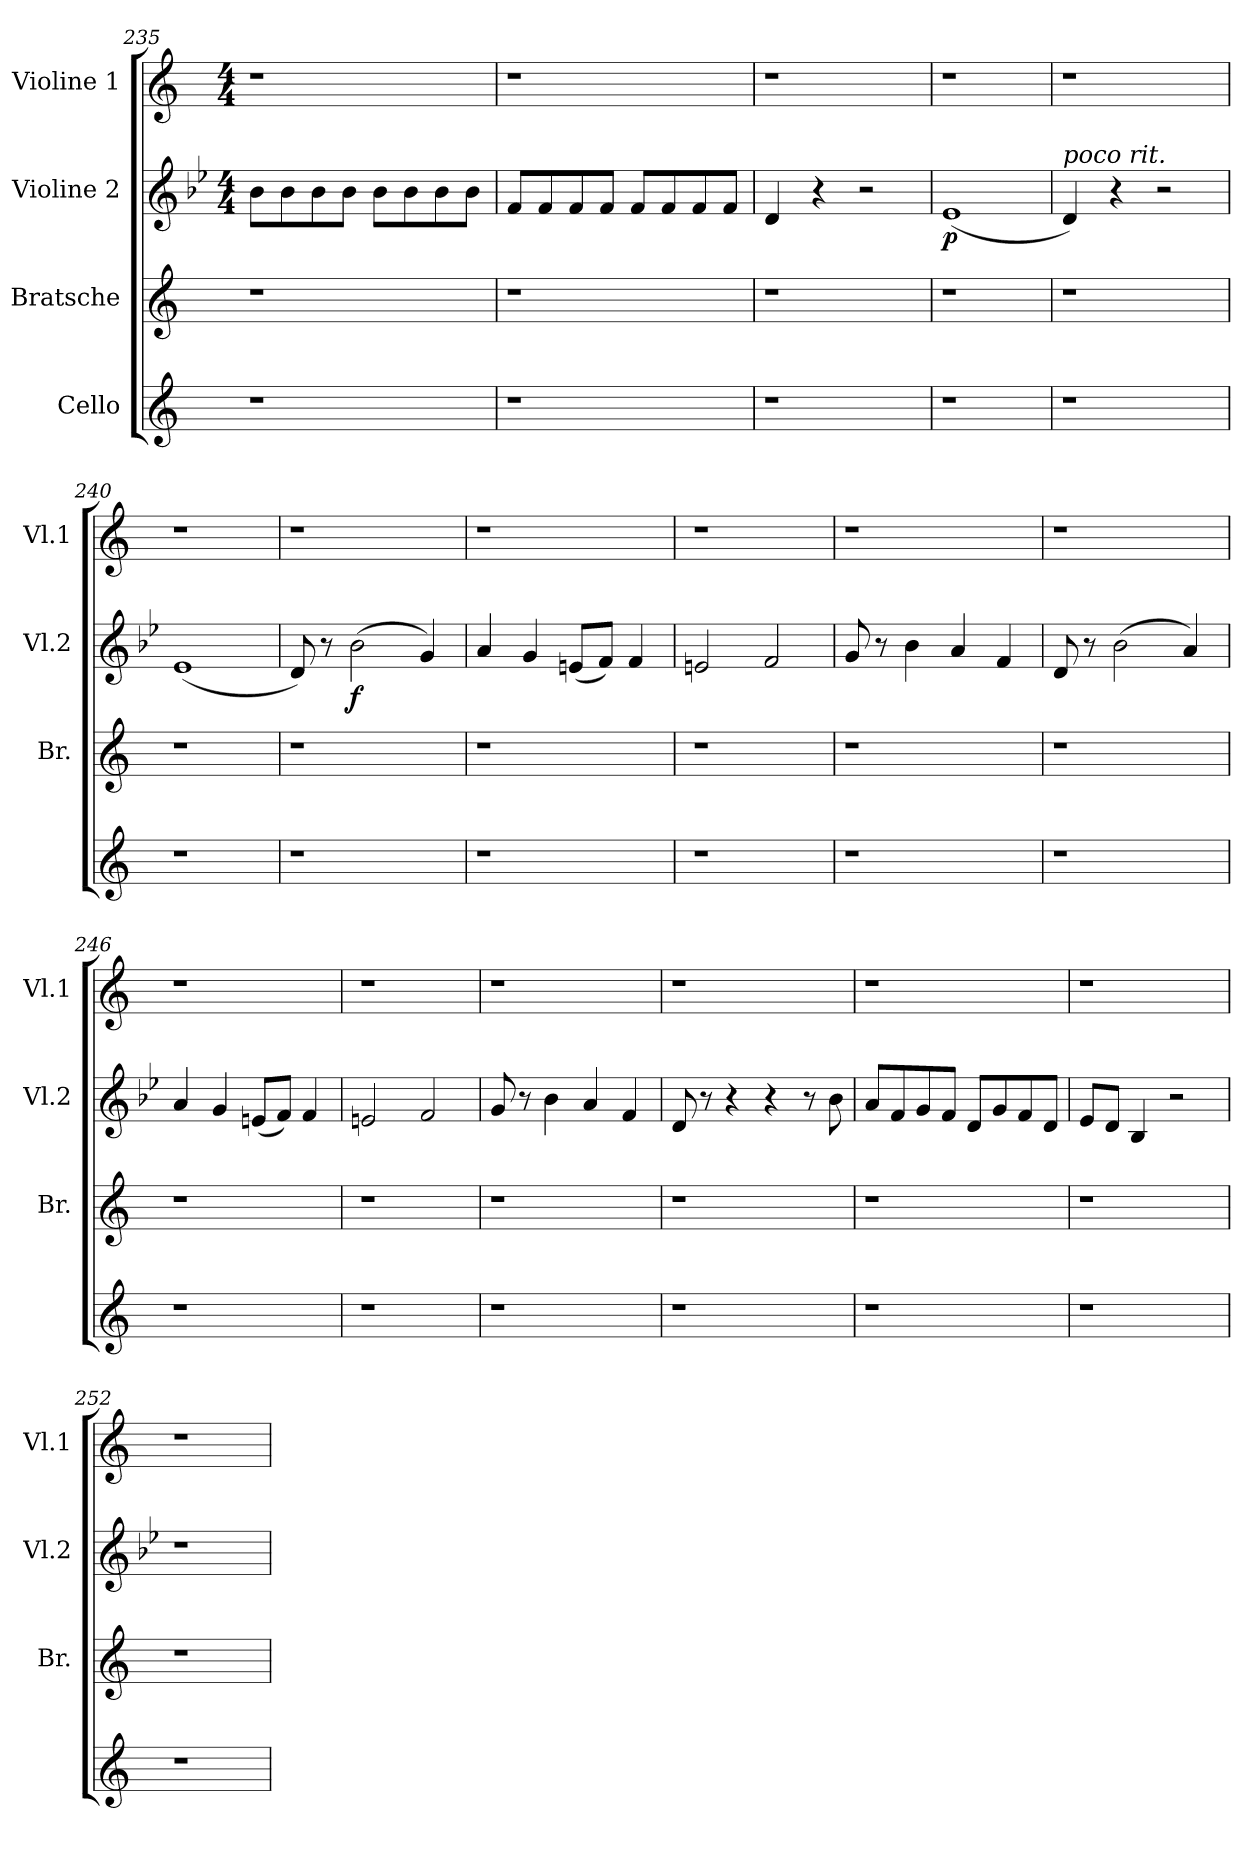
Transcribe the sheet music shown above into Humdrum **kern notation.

**kern	**kern	**kern	**dynam	**kern
*part4	*part3	*part2	*part2	*part1
*staff4	*staff3	*staff2	*staff2	*staff1
*I"Cello	*I"Bratsche	*I"Violine 2	*	*I"Violine 1
*	*I'Br.	*I'Vl.2	*	*I'Vl.1
*clefG2	*clefG2	*clefG2	*	*clefG2
*k[]	*k[]	*k[b-e-]	*	*k[]
*	*	*M4/4	*	*M4/4
=235	=235	=235	=235	=235
1r	1r	8b-\L	.	1r
.	.	8b-\	.	.
.	.	8b-\	.	.
.	.	8b-\J	.	.
.	.	8b-\L	.	.
.	.	8b-\	.	.
.	.	8b-\	.	.
.	.	8b-\J	.	.
!!LO:LB:g=z
=236	=236	=236	=236	=236
1r	1r	8f/L	.	1r
.	.	8f/	.	.
.	.	8f/	.	.
.	.	8f/J	.	.
.	.	8f/L	.	.
.	.	8f/	.	.
.	.	8f/	.	.
.	.	8f/J	.	.
!!LO:PB:g=z
=237	=237	=237	=237	=237
1r	1r	4d/	.	1r
.	.	4r	.	.
.	.	2r	.	.
=238	=238	=238	=238	=238
!	!	!	!LO:DY:b	!
1r	1r	(1e-	p	1r
=239	=239	=239	=239	=239
!	!	!LO:TX:a:i:t=poco rit.	!	!
1r	1r	4d/)	.	1r
.	.	4r	.	.
.	.	2r	.	.
=240	=240	=240	=240	=240
1r	1r	(1e-	.	1r
=241	=241	=241	=241	=241
1r	1r	8d/)	.	1r
.	.	8r	.	.
!	!	!	!LO:DY:b	!
.	.	(2b-\	f	.
.	.	4g/)	.	.
=242	=242	=242	=242	=242
1r	1r	4a/	.	1r
.	.	4g/	.	.
.	.	(8en/L	.	.
.	.	8f/J)	.	.
.	.	4f/	.	.
!!LO:LB:g=z
=243	=243	=243	=243	=243
1r	1r	2en/	.	1r
.	.	2f/	.	.
=244	=244	=244	=244	=244
1r	1r	8g/	.	1r
.	.	8r	.	.
.	.	4b-\	.	.
.	.	4a/	.	.
.	.	4f/	.	.
=245	=245	=245	=245	=245
1r	1r	8d/	.	1r
.	.	8r	.	.
.	.	(2b-\	.	.
.	.	4a/)	.	.
=246	=246	=246	=246	=246
1r	1r	4a/	.	1r
.	.	4g/	.	.
.	.	(8en/L	.	.
.	.	8f/J)	.	.
.	.	4f/	.	.
=247	=247	=247	=247	=247
1r	1r	2en/	.	1r
.	.	2f/	.	.
=248	=248	=248	=248	=248
1r	1r	8g/	.	1r
.	.	8r	.	.
.	.	4b-\	.	.
.	.	4a/	.	.
.	.	4f/	.	.
!!LO:LB:g=z
=249	=249	=249	=249	=249
1r	1r	8d/	.	1r
.	.	8r	.	.
.	.	4r	.	.
.	.	4r	.	.
.	.	8r	.	.
.	.	8b-\	.	.
=250	=250	=250	=250	=250
1r	1r	8a/L	.	1r
.	.	8f/	.	.
.	.	8g/	.	.
.	.	8f/J	.	.
.	.	8d/L	.	.
.	.	8g/	.	.
.	.	8f/	.	.
.	.	8d/J	.	.
=251	=251	=251	=251	=251
1r	1r	8e-/L	.	1r
.	.	8d/J	.	.
.	.	4B-/	.	.
.	.	2r	.	.
=252	=252	=252	=252	=252
1r	1r	1r	.	1r
=	=	=	=	=
*-	*-	*-	*-	*-
